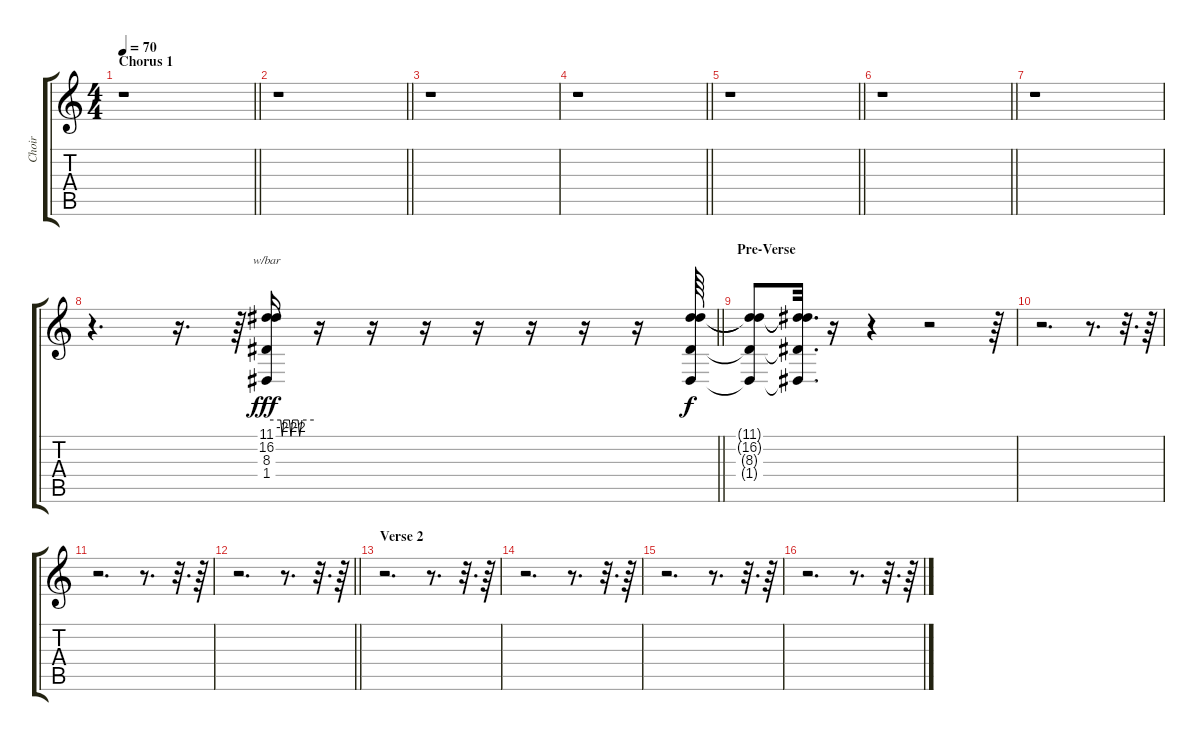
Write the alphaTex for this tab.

\track ("Choir" "Choir") {instrument applause}
\staff {score tabs}
\tuning (E4 B3 G3 D3 A2 E2) {hide}
\ts (4 4)
\section ("" "Chorus 1")
\tempo 70
\clef g2
\barLineRight lightlight
\ks c
r.1{dy fff} |
\barLineRight lightlight
r.1 |
r.1 |
\barLineRight lightlight
r.1 |
\barLineRight lightlight
r.1 |
\barLineRight lightlight
r.1 |
r.1 |
\barLineRight lightlight
r.4{d} r.16{d} r.64 (11.1 16.2 8.3 1.4).16{tbe (custom default 0 0 18 0 20 -8 22 0 29 0 31 -8 33 0 40 0 42 -8 45 0 60 0) volume 0} r.16 r.16{volume 7} r.16 r.16 r.16 r.16 r.16 (11.1{t} 16.2{t} 8.3{t} 1.4{t}).64{dy f} |
\section ("" "Pre-Verse")
(11.1{t} 16.2{t} 8.3{t} 1.4{t}).8 (11.1{t} 16.2{t} 8.3{t} 1.4{t}).32{d} r.16 r.4 r.2 r.64 |
r.2{d} r.8{d} r.32{d} r.64 |
r.2{d} r.8{d} r.32{d} r.64 |
\barLineRight lightlight
r.2{d} r.8{d} r.32{d} r.64 |
\section ("" "Verse 2")
r.2{d} r.8{d} r.32{d} r.64 |
r.2{d} r.8{d} r.32{d} r.64 |
r.2{d} r.8{d} r.32{d} r.64 |
r.2{d} r.8{d} r.32{d} r.64
